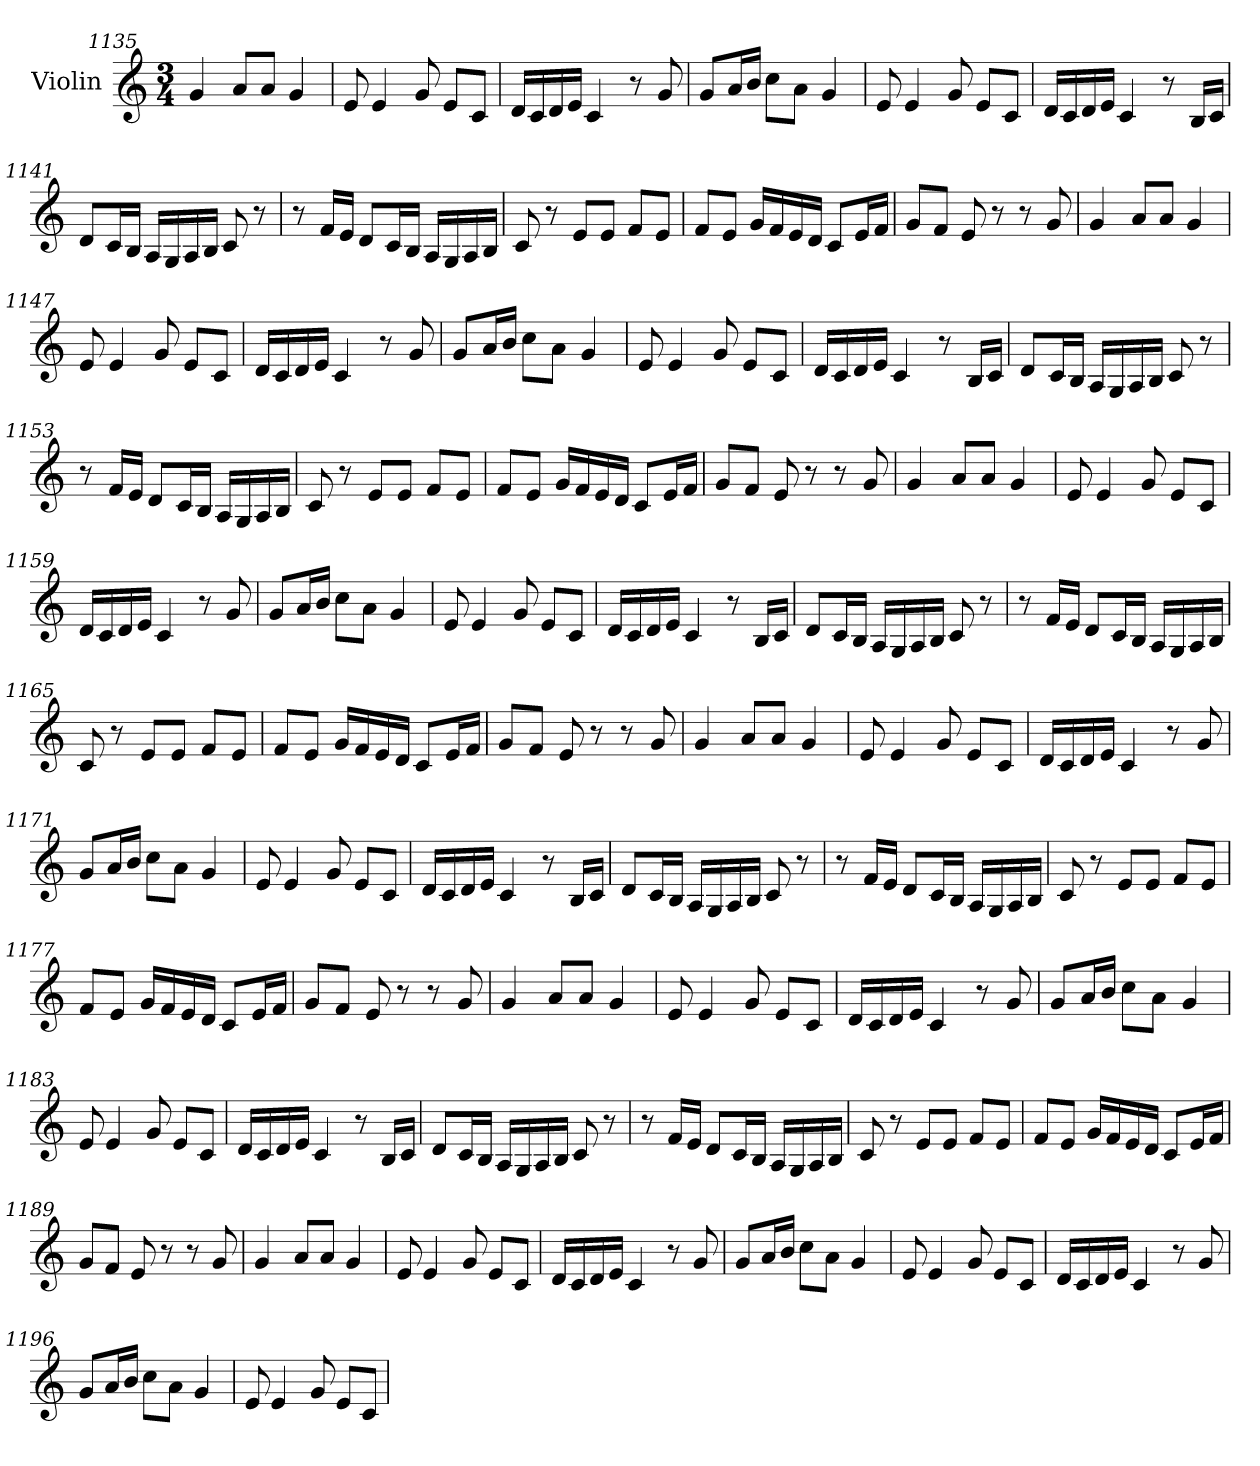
**kern
*part1
*staff1
*I"Violin
*clefG2
*k[]
*C:
*M3/4
=1135
4g/
8a/L
8a/J
4g/
=1136
8e/
4e/
8g/
8e/L
8c/J
=1137
16d/LL
16c/
16d/
16e/JJ
4c/
8r
8g/
=1138
8g/L
16a/L
16b/JJ
8cc\L
8a\J
4g/
!!LO:PB:g=z
=1139
8e/
4e/
8g/
8e/L
8c/J
!!LO:PB:g=z
=1140
16d/LL
16c/
16d/
16e/JJ
4c/
8r
16B/LL
16c/JJ
=1141
8d/L
16c/L
16B/JJ
16A/LL
16G/
16A/
16B/JJ
8c/
8r
=1142
8r
16f/LL
16e/JJ
8d/L
16c/L
16B/JJ
16A/LL
16G/
16A/
16B/JJ
!!LO:PB:g=z
=1143
8c/
8r
8e/L
8e/J
8f/L
8e/J
!!LO:PB:g=z
=1144
8f/L
8e/J
16g/LL
16f/
16e/
16d/JJ
8c/L
16e/L
16f/JJ
=1145
8g/L
8f/J
8e/
8r
8r
8g/
=1146
4g/
8a/L
8a/J
4g/
=1147
8e/
4e/
8g/
8e/L
8c/J
!!LO:PB:g=z
=1148
16d/LL
16c/
16d/
16e/JJ
4c/
8r
8g/
!!LO:PB:g=z
=1149
8g/L
16a/L
16b/JJ
8cc\L
8a\J
4g/
=1150
8e/
4e/
8g/
8e/L
8c/J
=1151
16d/LL
16c/
16d/
16e/JJ
4c/
8r
16B/LL
16c/JJ
=1152
8d/L
16c/L
16B/JJ
16A/LL
16G/
16A/
16B/JJ
8c/
8r
!!LO:LB:g=z
=1153
8r
16f/LL
16e/JJ
8d/L
16c/L
16B/JJ
16A/LL
16G/
16A/
16B/JJ
=1154
8c/
8r
8e/L
8e/J
8f/L
8e/J
=1155
8f/L
8e/J
16g/LL
16f/
16e/
16d/JJ
8c/L
16e/L
16f/JJ
=1156
8g/L
8f/J
8e/
8r
8r
8g/
!!LO:PB:g=z
=1157
4g/
8a/L
8a/J
4g/
!!LO:PB:g=z
=1158
8e/
4e/
8g/
8e/L
8c/J
=1159
16d/LL
16c/
16d/
16e/JJ
4c/
8r
8g/
=1160
8g/L
16a/L
16b/JJ
8cc\L
8a\J
4g/
=1161
8e/
4e/
8g/
8e/L
8c/J
!!LO:PB:g=z
=1162
16d/LL
16c/
16d/
16e/JJ
4c/
8r
16B/LL
16c/JJ
=1163
8d/L
16c/L
16B/JJ
16A/LL
16G/
16A/
16B/JJ
8c/
8r
=1164
8r
16f/LL
16e/JJ
8d/L
16c/L
16B/JJ
16A/LL
16G/
16A/
16B/JJ
=1165
8c/
8r
8e/L
8e/J
8f/L
8e/J
=1166
8f/L
8e/J
16g/LL
16f/
16e/
16d/JJ
8c/L
16e/L
16f/JJ
!!LO:LB:g=z
=1167
8g/L
8f/J
8e/
8r
8r
8g/
=1168
4g/
8a/L
8a/J
4g/
=1169
8e/
4e/
8g/
8e/L
8c/J
=1170
16d/LL
16c/
16d/
16e/JJ
4c/
8r
8g/
=1171
8g/L
16a/L
16b/JJ
8cc\L
8a\J
4g/
!!LO:PB:g=z
=1172
8e/
4e/
8g/
8e/L
8c/J
!!LO:PB:g=z
=1173
16d/LL
16c/
16d/
16e/JJ
4c/
8r
16B/LL
16c/JJ
=1174
8d/L
16c/L
16B/JJ
16A/LL
16G/
16A/
16B/JJ
8c/
8r
=1175
8r
16f/LL
16e/JJ
8d/L
16c/L
16B/JJ
16A/LL
16G/
16A/
16B/JJ
!!LO:PB:g=z
=1176
8c/
8r
8e/L
8e/J
8f/L
8e/J
!!LO:PB:g=z
=1177
8f/L
8e/J
16g/LL
16f/
16e/
16d/JJ
8c/L
16e/L
16f/JJ
=1178
8g/L
8f/J
8e/
8r
8r
8g/
=1179
4g/
8a/L
8a/J
4g/
=1180
8e/
4e/
8g/
8e/L
8c/J
!!LO:PB:g=z
=1181
16d/LL
16c/
16d/
16e/JJ
4c/
8r
8g/
!!LO:PB:g=z
=1182
8g/L
16a/L
16b/JJ
8cc\L
8a\J
4g/
=1183
8e/
4e/
8g/
8e/L
8c/J
=1184
16d/LL
16c/
16d/
16e/JJ
4c/
8r
16B/LL
16c/JJ
=1185
8d/L
16c/L
16B/JJ
16A/LL
16G/
16A/
16B/JJ
8c/
8r
!!LO:LB:g=z
=1186
8r
16f/LL
16e/JJ
8d/L
16c/L
16B/JJ
16A/LL
16G/
16A/
16B/JJ
=1187
8c/
8r
8e/L
8e/J
8f/L
8e/J
=1188
8f/L
8e/J
16g/LL
16f/
16e/
16d/JJ
8c/L
16e/L
16f/JJ
=1189
8g/L
8f/J
8e/
8r
8r
8g/
!!LO:PB:g=z
=1190
4g/
8a/L
8a/J
4g/
!!LO:PB:g=z
=1191
8e/
4e/
8g/
8e/L
8c/J
=1192
16d/LL
16c/
16d/
16e/JJ
4c/
8r
8g/
=1193
8g/L
16a/L
16b/JJ
8cc\L
8a\J
4g/
=1194
8e/
4e/
8g/
8e/L
8c/J
!!LO:PB:g=z
=1195
16d/LL
16c/
16d/
16e/JJ
4c/
8r
8g/
!!LO:PB:g=z
=1196
8g/L
16a/L
16b/JJ
8cc\L
8a\J
4g/
=1197
8e/
4e/
8g/
8e/L
8c/J
=
*-
